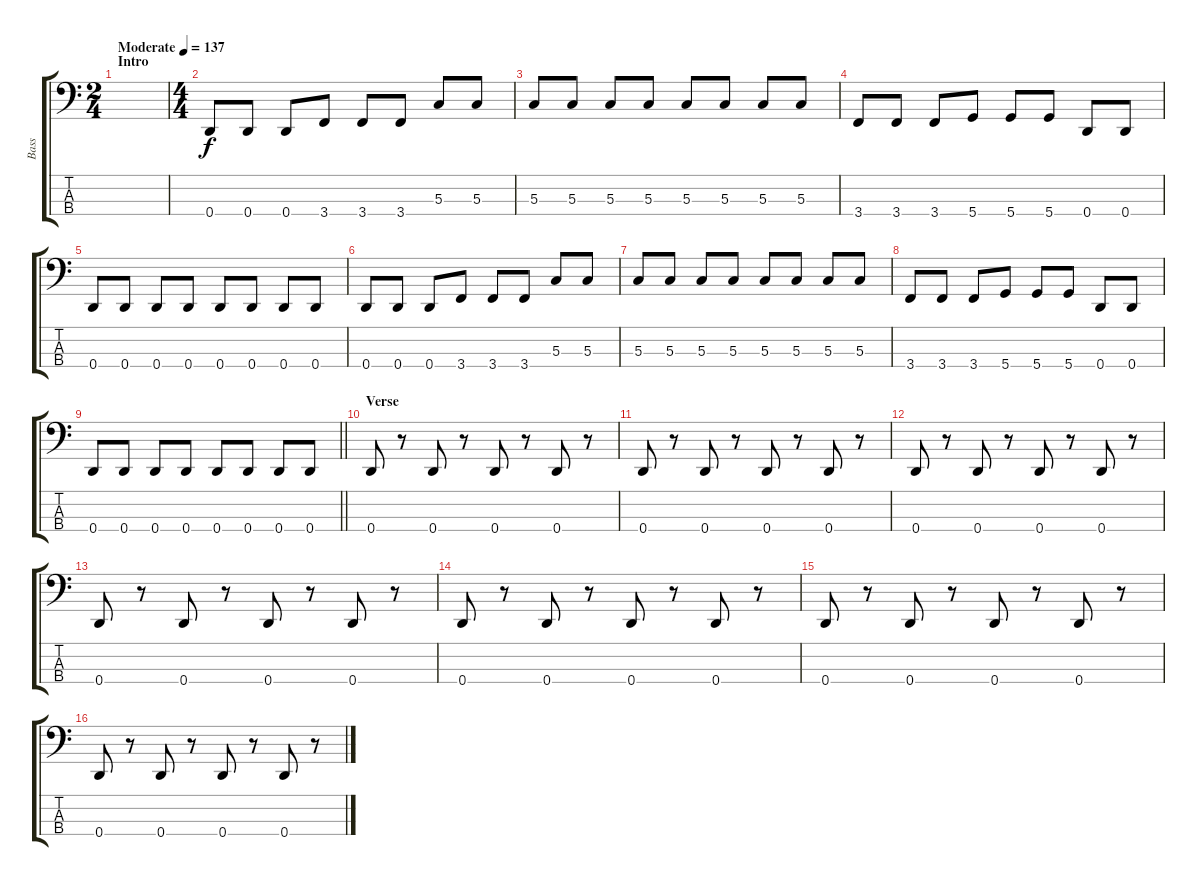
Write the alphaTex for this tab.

\track ("Bass" "Bass") {instrument electricbasspick}
\staff {score tabs}
\tuning (F2 C2 G1 D1) {hide}
\ts (2 4)
\section ("" "Intro")
\tempo (137 "Moderate")
\clef f4
\ks c
|
\ts (4 4)
0.4.8 0.4.8 0.4.8 3.4.8 3.4.8 3.4.8 5.3.8 5.3.8 |
5.3.8 5.3.8 5.3.8 5.3.8 5.3.8 5.3.8 5.3.8 5.3.8 |
3.4.8 3.4.8 3.4.8 5.4.8 5.4.8 5.4.8 0.4.8 0.4.8 |
0.4.8 0.4.8 0.4.8 0.4.8 0.4.8 0.4.8 0.4.8 0.4.8 |
0.4.8 0.4.8 0.4.8 3.4.8 3.4.8 3.4.8 5.3.8 5.3.8 |
5.3.8 5.3.8 5.3.8 5.3.8 5.3.8 5.3.8 5.3.8 5.3.8 |
3.4.8 3.4.8 3.4.8 5.4.8 5.4.8 5.4.8 0.4.8 0.4.8 |
\barLineRight lightlight
0.4.8 0.4.8 0.4.8 0.4.8 0.4.8 0.4.8 0.4.8 0.4.8 |
\section ("" "Verse")
0.4.8 r.8 0.4.8 r.8 0.4.8 r.8 0.4.8 r.8 |
0.4.8 r.8 0.4.8 r.8 0.4.8 r.8 0.4.8 r.8 |
0.4.8 r.8 0.4.8 r.8 0.4.8 r.8 0.4.8 r.8 |
0.4.8 r.8 0.4.8 r.8 0.4.8 r.8 0.4.8 r.8 |
0.4.8 r.8 0.4.8 r.8 0.4.8 r.8 0.4.8 r.8 |
0.4.8 r.8 0.4.8 r.8 0.4.8 r.8 0.4.8 r.8 |
0.4.8 r.8 0.4.8 r.8 0.4.8 r.8 0.4.8 r.8
